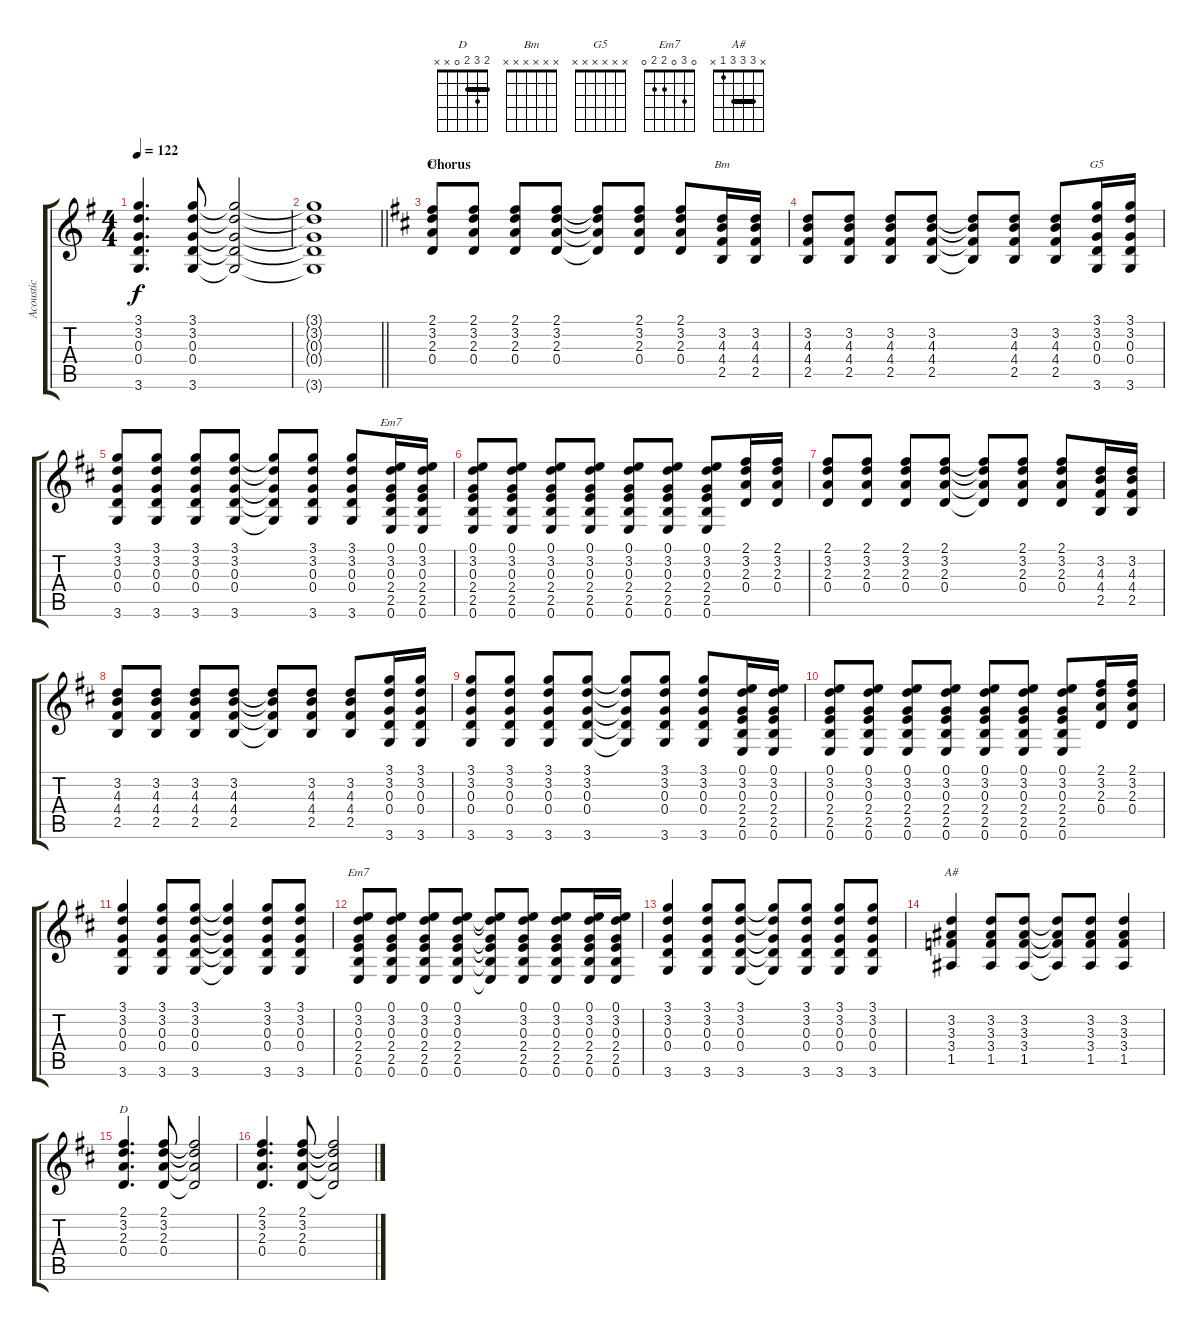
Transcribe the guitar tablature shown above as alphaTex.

\track ("Acoustic" "Acoustic") {instrument acousticguitarsteel}
\staff {score tabs}
\tuning (E4 B3 G3 D3 A2 E2) {hide}
\chord ("D" x x x x x x)
\chord ("Bm" x x x x x x)
\chord ("G5" x x x x x x)
\chord ("Em7" x x x x x x)
\chord ("Em7" 0 3 0 2 2 0)
\chord ("A#" x 3 3 3 1 x) {barre 3}
\chord ("D" 2 3 2 0 x x) {barre 2}
\ts (4 4)
\tempo 122
\clef g2
\ks g
(3.1 3.2 0.3 0.4 3.6).4{d dy f} (3.1 3.2 0.3 0.4 3.6).8 (3.1{t} 3.2{t} 0.3{t} 0.4{t} 3.6{t}).2 |
\barLineRight lightlight
(3.1{t} 3.2{t} 0.3{t} 0.4{t} 3.6{t}).1 |
\section ("" "Chorus")
\ks d
(2.1 3.2 2.3 0.4).8{ch "D"} (2.1 3.2 2.3 0.4).8 (2.1 3.2 2.3 0.4).8 (2.1 3.2 2.3 0.4).8 (2.1{t} 3.2{t} 2.3{t} 0.4{t}).8 (2.1 3.2 2.3 0.4).8 (2.1 3.2 2.3 0.4).8 (3.2 4.3 4.4 2.5).16{ch "Bm"} (3.2 4.3 4.4 2.5).16 |
(3.2 4.3 4.4 2.5).8 (3.2 4.3 4.4 2.5).8 (3.2 4.3 4.4 2.5).8 (3.2 4.3 4.4 2.5).8 (3.2{t} 4.3{t} 4.4{t} 2.5{t}).8 (3.2 4.3 4.4 2.5).8 (3.2 4.3 4.4 2.5).8 (3.1 3.2 0.3 0.4 3.6).16{ch "G5"} (3.1 3.2 0.3 0.4 3.6).16 |
(3.1 3.2 0.3 0.4 3.6).8 (3.1 3.2 0.3 0.4 3.6).8 (3.1 3.2 0.3 0.4 3.6).8 (3.1 3.2 0.3 0.4 3.6).8 (3.1{t} 3.2{t} 0.3{t} 0.4{t} 3.6{t}).8 (3.1 3.2 0.3 0.4 3.6).8 (3.1 3.2 0.3 0.4 3.6).8 (0.1 3.2 0.3 2.4 2.5 0.6).16{ch "Em7"} (0.1 3.2 0.3 2.4 2.5 0.6).16 |
(0.1 3.2 0.3 2.4 2.5 0.6).8 (0.1 3.2 0.3 2.4 2.5 0.6).8 (0.1 3.2 0.3 2.4 2.5 0.6).8 (0.1 3.2 0.3 2.4 2.5 0.6).8 (0.1 3.2 0.3 2.4 2.5 0.6).8 (0.1 3.2 0.3 2.4 2.5 0.6).8 (0.1 3.2 0.3 2.4 2.5 0.6).8 (2.1 3.2 2.3 0.4).16 (2.1 3.2 2.3 0.4).16 |
(2.1 3.2 2.3 0.4).8 (2.1 3.2 2.3 0.4).8 (2.1 3.2 2.3 0.4).8 (2.1 3.2 2.3 0.4).8 (2.1{t} 3.2{t} 2.3{t} 0.4{t}).8 (2.1 3.2 2.3 0.4).8 (2.1 3.2 2.3 0.4).8 (3.2 4.3 4.4 2.5).16 (3.2 4.3 4.4 2.5).16 |
(3.2 4.3 4.4 2.5).8 (3.2 4.3 4.4 2.5).8 (3.2 4.3 4.4 2.5).8 (3.2 4.3 4.4 2.5).8 (3.2{t} 4.3{t} 4.4{t} 2.5{t}).8 (3.2 4.3 4.4 2.5).8 (3.2 4.3 4.4 2.5).8 (3.1 3.2 0.3 0.4 3.6).16 (3.1 3.2 0.3 0.4 3.6).16 |
(3.1 3.2 0.3 0.4 3.6).8 (3.1 3.2 0.3 0.4 3.6).8 (3.1 3.2 0.3 0.4 3.6).8 (3.1 3.2 0.3 0.4 3.6).8 (3.1{t} 3.2{t} 0.3{t} 0.4{t} 3.6{t}).8 (3.1 3.2 0.3 0.4 3.6).8 (3.1 3.2 0.3 0.4 3.6).8 (0.1 3.2 0.3 2.4 2.5 0.6).16 (0.1 3.2 0.3 2.4 2.5 0.6).16 |
(0.1 3.2 0.3 2.4 2.5 0.6).8 (0.1 3.2 0.3 2.4 2.5 0.6).8 (0.1 3.2 0.3 2.4 2.5 0.6).8 (0.1 3.2 0.3 2.4 2.5 0.6).8 (0.1 3.2 0.3 2.4 2.5 0.6).8 (0.1 3.2 0.3 2.4 2.5 0.6).8 (0.1 3.2 0.3 2.4 2.5 0.6).8 (2.1 3.2 2.3 0.4).16 (2.1 3.2 2.3 0.4).16 |
(3.1 3.2 0.3 0.4 3.6).4 (3.1 3.2 0.3 0.4 3.6).8 (3.1 3.2 0.3 0.4 3.6).8 (3.1{t} 3.2{t} 0.3{t} 0.4{t} 3.6{t}).4 (3.1 3.2 0.3 0.4 3.6).8 (3.1 3.2 0.3 0.4 3.6).8 |
(0.1 3.2 0.3 2.4 2.5 0.6).8{ch "Em7"} (0.1 3.2 0.3 2.4 2.5 0.6).8 (0.1 3.2 0.3 2.4 2.5 0.6).8 (0.1 3.2 0.3 2.4 2.5 0.6).8 (0.1{t} 3.2{t} 0.3{t} 2.4{t} 2.5{t} 0.6{t}).8 (0.1 3.2 0.3 2.4 2.5 0.6).8 (0.1 3.2 0.3 2.4 2.5 0.6).8 (0.1 3.2 0.3 2.4 2.5 0.6).16 (0.1 3.2 0.3 2.4 2.5 0.6).16 |
(3.1 3.2 0.3 0.4 3.6).4 (3.1 3.2 0.3 0.4 3.6).8 (3.1 3.2 0.3 0.4 3.6).8 (3.1{t} 3.2{t} 0.3{t} 0.4{t} 3.6{t}).8 (3.1 3.2 0.3 0.4 3.6).8 (3.1 3.2 0.3 0.4 3.6).8 (3.1 3.2 0.3 0.4 3.6).8 |
(3.2 3.3 3.4 1.5).4{ch "A#"} (3.2 3.3 3.4 1.5).8 (3.2 3.3 3.4 1.5).8 (3.2{t} 3.3{t} 3.4{t} 1.5{t}).8 (3.2 3.3 3.4 1.5).8 (3.2 3.3 3.4 1.5).4 |
(2.1 3.2 2.3 0.4).4{d ch "D"} (2.1 3.2 2.3 0.4).8 (2.1{t} 3.2{t} 2.3{t} 0.4{t}).2 |
(2.1 3.2 2.3 0.4).4{d} (2.1 3.2 2.3 0.4).8 (2.1{t} 3.2{t} 2.3{t} 0.4{t}).2
